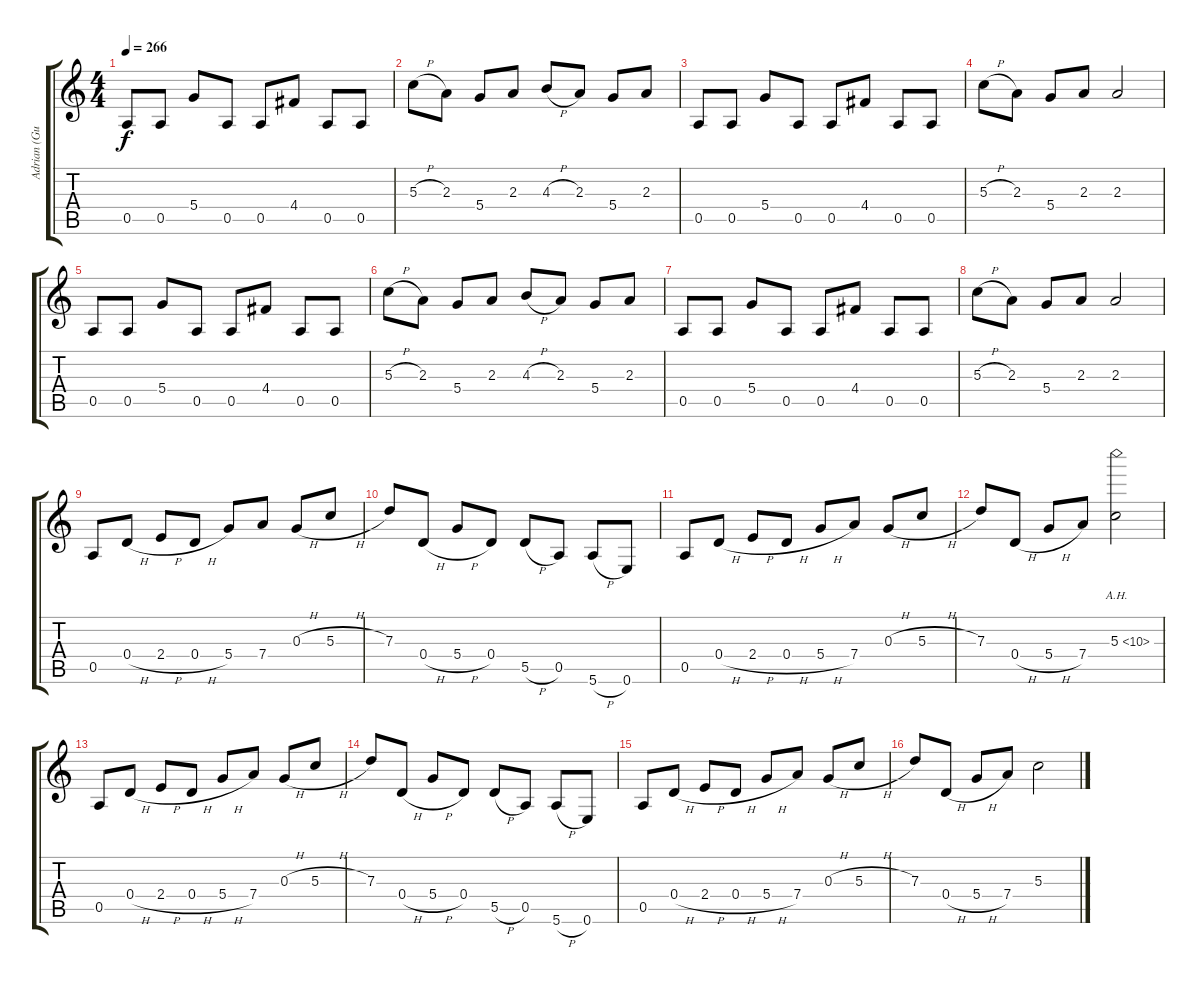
\track ("Adrian (Guitar 2)" "Adrian (Gu") {instrument distortionguitar}
\staff {score tabs}
\tuning (E4 B3 G3 D3 A2 E2) {hide}
\ts (4 4)
\tempo 266
\tempo 272
\tempo 266
\clef g2
\ks c
0.5.8{dy f instrument distortionguitar} 0.5.8 5.4.8 0.5.8 0.5.8 4.4.8 0.5.8 0.5.8 |
5.3{h}.8 2.3.8 5.4.8 2.3.8 4.3{h}.8 2.3.8 5.4.8 2.3.8 |
0.5.8 0.5.8 5.4.8 0.5.8 0.5.8 4.4.8 0.5.8 0.5.8 |
5.3{h}.8 2.3.8 5.4.8 2.3.8 2.3.2 |
0.5.8 0.5.8 5.4.8 0.5.8 0.5.8 4.4.8 0.5.8 0.5.8 |
5.3{h}.8 2.3.8 5.4.8 2.3.8 4.3{h}.8 2.3.8 5.4.8 2.3.8 |
0.5.8 0.5.8 5.4.8 0.5.8 0.5.8 4.4.8 0.5.8 0.5.8 |
5.3{h}.8 2.3.8 5.4.8 2.3.8 2.3.2 |
0.5.8 0.4{h}.8 2.4{h}.8 0.4{h}.8 5.4.8 7.4.8 0.3{h}.8 5.3{h}.8 |
7.3.8 0.4{h}.8 5.4{h}.8 0.4.8 5.5{h}.8 0.5.8 5.6{h}.8 0.6.8 |
0.5.8 0.4{h}.8 2.4{h}.8 0.4{h}.8 5.4{h}.8 7.4.8 0.3{h}.8 5.3{h}.8 |
7.3.8 0.4{h}.8 5.4{h}.8 7.4.8 5.3{ah 5}.2 |
0.5.8 0.4{h}.8 2.4{h}.8 0.4{h}.8 5.4{h}.8 7.4.8 0.3{h}.8 5.3{h}.8 |
7.3.8 0.4{h}.8 5.4{h}.8 0.4.8 5.5{h}.8 0.5.8 5.6{h}.8 0.6.8 |
0.5.8 0.4{h}.8 2.4{h}.8 0.4{h}.8 5.4{h}.8 7.4.8 0.3{h}.8 5.3{h}.8 |
7.3.8 0.4{h}.8 5.4{h}.8 7.4.8 5.3.2
